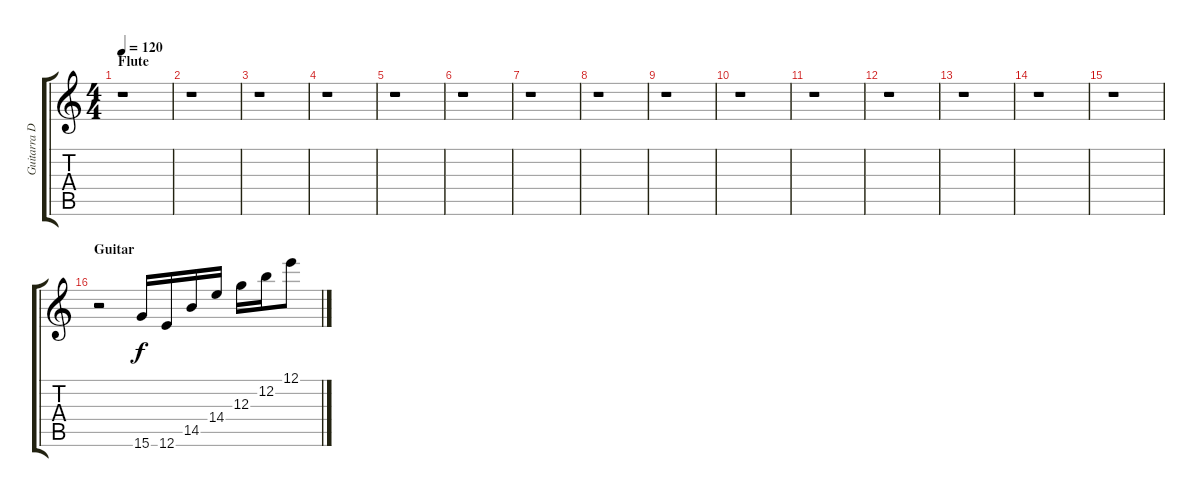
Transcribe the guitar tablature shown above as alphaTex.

\track ("Guitarra Distorção 3" "Guitarra D") {instrument distortionguitar}
\staff {score tabs}
\tuning (E4 B3 G3 D3 A2 E2) {hide}
\ts (4 4)
\section ("" "Flute")
\tempo 120
\clef g2
\ks c
r.1{dy f} |
r.1 |
r.1 |
r.1 |
r.1 |
r.1 |
r.1 |
r.1 |
r.1 |
r.1 |
r.1 |
r.1 |
r.1 |
r.1 |
r.1 |
\section ("" "Guitar")
r.2{volume 14} 15.6.16 12.6.16 14.5.16 14.4.16 12.3.16 12.2.16 12.1.8
